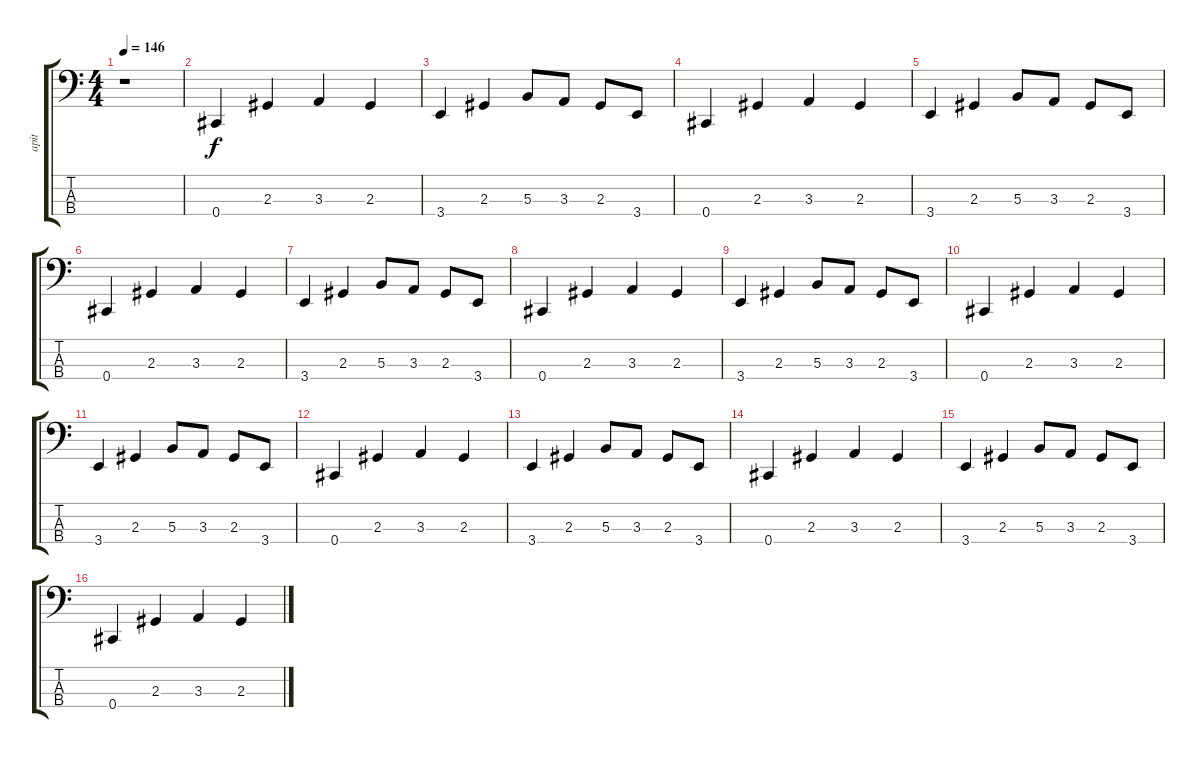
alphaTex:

\track ("apit" "apit") {instrument electricbasspick}
\staff {score tabs}
\tuning (E2 B1 Gb1 Db1) {hide}
\ts (4 4)
\tempo 146
\clef f4
\ks c
r.1{dy f instrument electricbasspick} |
0.4.4 2.3.4 3.3.4 2.3.4 |
3.4.4 2.3.4 5.3.8 3.3.8 2.3.8 3.4.8 |
0.4.4 2.3.4 3.3.4 2.3.4 |
3.4.4 2.3.4 5.3.8 3.3.8 2.3.8 3.4.8 |
0.4.4 2.3.4 3.3.4 2.3.4 |
3.4.4 2.3.4 5.3.8 3.3.8 2.3.8 3.4.8 |
0.4.4 2.3.4 3.3.4 2.3.4 |
3.4.4 2.3.4 5.3.8 3.3.8 2.3.8 3.4.8 |
0.4.4 2.3.4 3.3.4 2.3.4 |
3.4.4 2.3.4 5.3.8 3.3.8 2.3.8 3.4.8 |
0.4.4 2.3.4 3.3.4 2.3.4 |
3.4.4 2.3.4 5.3.8 3.3.8 2.3.8 3.4.8 |
0.4.4 2.3.4 3.3.4 2.3.4 |
3.4.4 2.3.4 5.3.8 3.3.8 2.3.8 3.4.8 |
0.4.4 2.3.4 3.3.4 2.3.4
